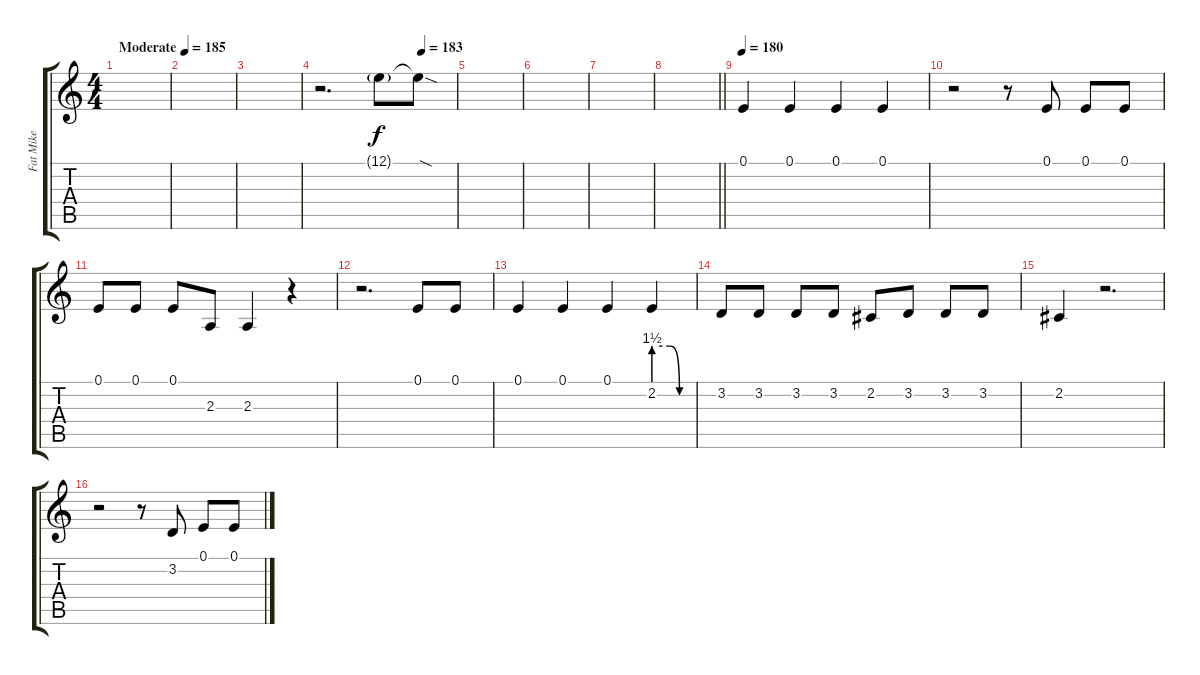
\track ("Fat Mike" "Fat Mike") {instrument bassoon}
\staff {score tabs}
\tuning (E4 B3 G3 D3 A2 E2) {hide}
\ts (4 4)
\tempo (185 "Moderate")
\clef g2
\ks c
|
|
|
\tempo (183 0.75)
r.2{d} 12.1{g}.8 12.1{sod t}.8{dy f} |
|
|
|
\barLineRight lightlight
|
\section ("" "")
\tempo 180
0.1.4 0.1.4 0.1.4 0.1.4 |
r.2 r.8 0.1.8 0.1.8 0.1.8 |
0.1.8 0.1.8 0.1.8 2.3.8 2.3.4 r.4 |
r.2{d} 0.1.8 0.1.8 |
0.1.4 0.1.4 0.1.4 2.2{be (custom 0 6 25 6 40 0 60 0)}.4 |
3.2.8 3.2.8 3.2.8 3.2.8 2.2.8 3.2.8 3.2.8 3.2.8 |
2.2.4 r.2{d} |
r.2 r.8 3.2.8 0.1.8 0.1.8
